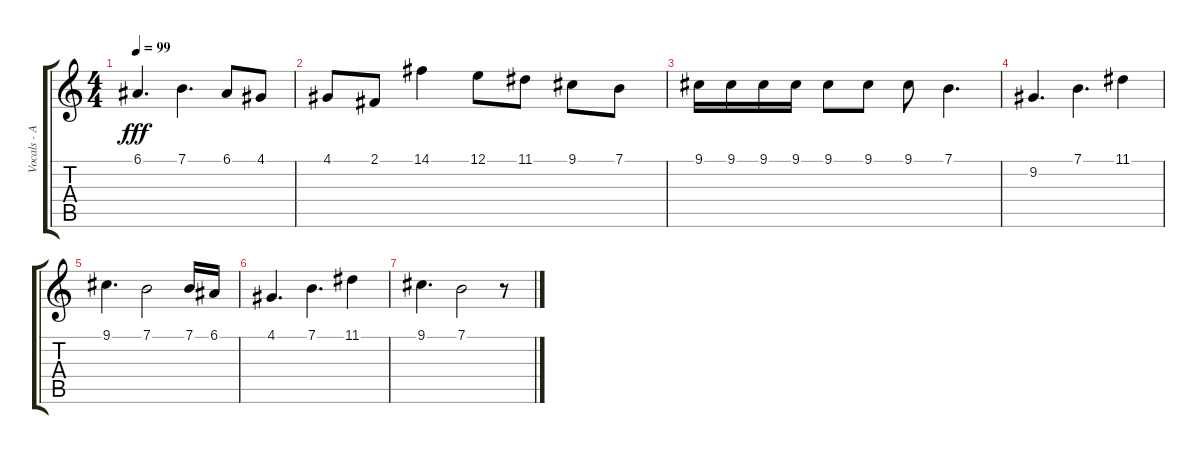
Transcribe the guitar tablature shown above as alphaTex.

\track ("Vocals - AJ" "Vocals - A") {instrument tenorsax}
\staff {score tabs}
\tuning (E4 B3 G3 D3 A2 E2) {hide}
\ts (4 4)
\tempo 99
\clef g2
\ks c
6.1.4{d dy fff} 7.1.4{d} 6.1.8 4.1.8 |
4.1.8 2.1.8 14.1.4 12.1.8 11.1.8 9.1.8 7.1.8 |
9.1.16{volume 16} 9.1.16 9.1.16 9.1.16 9.1.8 9.1.8 9.1.8 7.1.4{d} |
9.2.4{d volume 12} 7.1.4{d} 11.1.4 |
9.1.4{d} 7.1.2 7.1.16 6.1.16 |
4.1.4{d} 7.1.4{d} 11.1.4 |
9.1.4{d} 7.1.2 r.8
